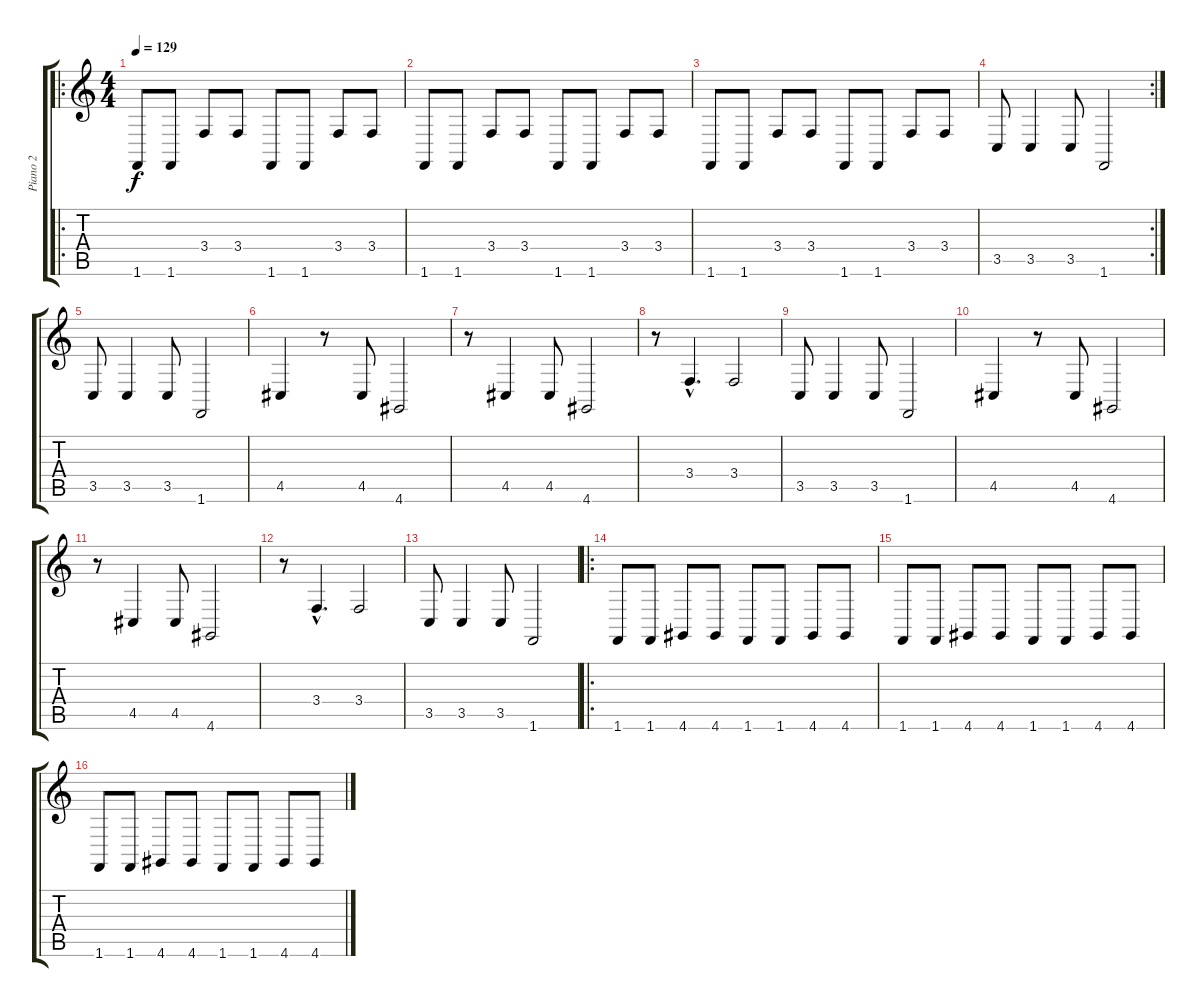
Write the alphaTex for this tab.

\track ("Piano 2" "Piano 2") {instrument acousticgrandpiano}
\staff {score tabs}
\tuning (E4 B3 G3 D3 A2 E2) {hide}
\ro
\ts (4 4)
\tempo 129
\clef g2
\ks c
1.6.8{dy f} 1.6.8 3.4.8 3.4.8 1.6.8 1.6.8 3.4.8 3.4.8 |
1.6.8 1.6.8 3.4.8 3.4.8 1.6.8 1.6.8 3.4.8 3.4.8 |
1.6.8 1.6.8 3.4.8 3.4.8 1.6.8 1.6.8 3.4.8 3.4.8 |
\rc 2
3.5.8 3.5.4 3.5.8 1.6.2 |
3.5.8 3.5.4 3.5.8 1.6.2 |
4.5.4 r.8 4.5.8 4.6.2 |
r.8 4.5.4 4.5.8 4.6.2 |
r.8 3.4{hac}.4{d} 3.4.2 |
3.5.8 3.5.4 3.5.8 1.6.2 |
4.5.4 r.8 4.5.8 4.6.2 |
r.8 4.5.4 4.5.8 4.6.2 |
r.8 3.4{hac}.4{d} 3.4.2 |
3.5.8 3.5.4 3.5.8 1.6.2 |
\ro
1.6.8 1.6.8 4.6.8 4.6.8 1.6.8 1.6.8 4.6.8 4.6.8 |
1.6.8 1.6.8 4.6.8 4.6.8 1.6.8 1.6.8 4.6.8 4.6.8 |
1.6.8 1.6.8 4.6.8 4.6.8 1.6.8 1.6.8 4.6.8 4.6.8
